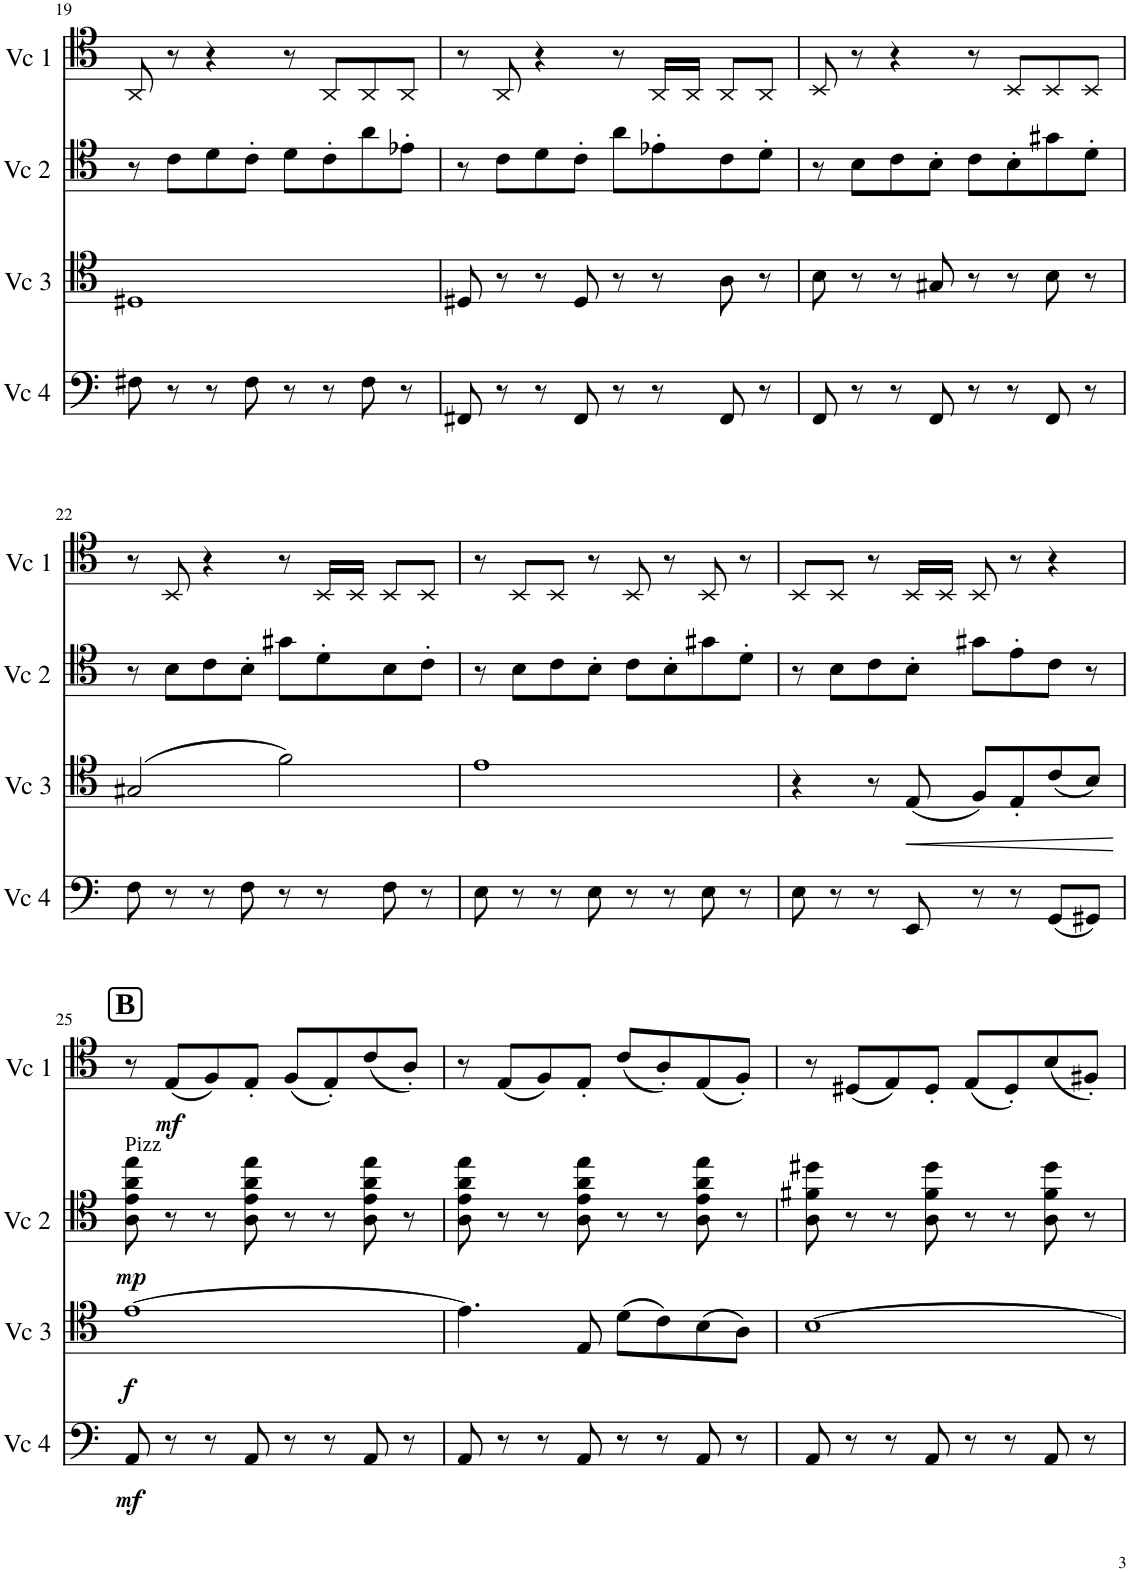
**kern	**dynam	**kern	**dynam	**kern	**dynam	**kern	**dynam
*part4	*part4	*part3	*part3	*part2	*part2	*part1	*part1
*staff4	*staff4	*staff3	*staff3	*staff2	*staff2	*staff1	*staff1
*I"Cello 4	*	*I"Cello 3	*	*I"Cello 2	*	*I"Cello 1	*
!!LO:PB:g=z
*clefF4	*	*clefC4	*	*clefC4	*	*clefC4	*
*k[]	*	*k[]	*	*k[]	*	*k[]	*
*M4/4	*	*M4/4	*	*M4/4	*	*M4/4	*
=19	=19	=19	=19	=19	=19	=19	=19
8F#X\	.	1D#X	.	8r	.	8AA/	.
8r	.	.	.	8c\L	.	8r	.
8r	.	.	.	8d\	.	4r	.
8F#\	.	.	.	8c'\J	.	.	.
8r	.	.	.	8d\L	.	8r	.
8r	.	.	.	8c'\	.	8AA/L	.
8F#\	.	.	.	8a\	.	8AA/	.
8r	.	.	.	8e-X'\J	.	8AA/J	.
=20	=20	=20	=20	=20	=20	=20	=20
8FF#X/	.	8D#X/	.	8r	.	8r	.
8r	.	8r	.	8c\L	.	8AA/	.
8r	.	8r	.	8d\	.	4r	.
8FF#/	.	8D#/	.	8c'\J	.	.	.
8r	.	8r	.	8a\L	.	8r	.
8r	.	8r	.	8e-X'\	.	16AA/LL	.
.	.	.	.	.	.	16AA/JJ	.
8FF#/	.	8A\	.	8c\	.	8AA/L	.
8r	.	8r	.	8d'\J	.	8AA/J	.
=21	=21	=21	=21	=21	=21	=21	=21
8FF/	.	8B\	.	8r	.	8BB/	.
8r	.	8r	.	8B\L	.	8r	.
8r	.	8r	.	8c\	.	4r	.
8FF/	.	8G#X/	.	8B'\J	.	.	.
8r	.	8r	.	8c\L	.	8r	.
8r	.	8r	.	8B'\	.	8BB/L	.
8FF/	.	8B\	.	8g#X\	.	8BB/	.
8r	.	8r	.	8d'\J	.	8BB/J	.
!!LO:LB:g=z
=22	=22	=22	=22	=22	=22	=22	=22
8F\	.	(2G#X/	.	8r	.	8r	.
8r	.	.	.	8B\L	.	8BB/	.
8r	.	.	.	8c\	.	4r	.
8F\	.	.	.	8B'\J	.	.	.
8r	.	2f\)	.	8g#X\L	.	8r	.
8r	.	.	.	8d'\	.	16BB/LL	.
.	.	.	.	.	.	16BB/JJ	.
8F\	.	.	.	8B\	.	8BB/L	.
8r	.	.	.	8c'\J	.	8BB/J	.
=23	=23	=23	=23	=23	=23	=23	=23
8E\	.	1e	.	8r	.	8r	.
8r	.	.	.	8B\L	.	8BB/L	.
8r	.	.	.	8c\	.	8BB/J	.
8E\	.	.	.	8B'\J	.	8r	.
8r	.	.	.	8c\L	.	8BB/	.
8r	.	.	.	8B'\	.	8r	.
8E\	.	.	.	8g#X\	.	8BB/	.
8r	.	.	.	8d'\J	.	8r	.
=24	=24	=24	=24	=24	=24	=24	=24
8E\	.	4r	.	8r	.	8BB/L	.
8r	.	.	.	8B\L	.	8BB/J	.
8r	.	8r	.	8c\	.	8r	.
!	!	!	!LO:HP:b	!	!	!	!
8EE/	.	(8E/	<	8B'\J	.	16BB/LL	.
.	.	.	.	.	.	16BB/JJ	.
8r	.	8F/L)	.	8g#X\L	.	8BB/	.
8r	.	8E'/	.	8e'\	.	8r	.
(8GG/L	.	(8c/	.	8c\J	.	4r	.
8GG#X/J)	.	8B/J)	.	8r	.	.	.
.	.	.	[	.	.	.	.
!!LO:LB:g=z
!!LO:REH:place=s1:a:B:cj:fs=14:t=B
=25	=25	=25	=25	=25	=25	=25	=25
!	!	!	!	!LO:TX:a:t=Pizz	!	!	!
!	!LO:DY:b	!	!LO:DY:b	!	!LO:DY:b	!	!
8AA/	mf	[1e	f	8A\ 8e\ 8a\ 8ee\	mp	8r	.
!	!	!	!	!	!	!	!LO:DY:b
8r	.	.	.	8r	.	(8E/L	mf
8r	.	.	.	8r	.	8F/)	.
8AA/	.	.	.	8A\ 8e\ 8a\ 8ee\	.	8E'/J	.
8r	.	.	.	8r	.	(8F/L	.
8r	.	.	.	8r	.	8E'/)	.
8AA/	.	.	.	8A\ 8e\ 8a\ 8ee\	.	(8c/	.
8r	.	.	.	8r	.	8A'/J)	.
=26	=26	=26	=26	=26	=26	=26	=26
8AA/	.	4.e\]	.	8A\ 8e\ 8a\ 8ee\	.	8r	.
8r	.	.	.	8r	.	(8E/L	.
8r	.	.	.	8r	.	8F/)	.
8AA/	.	8E/	.	8A\ 8e\ 8a\ 8ee\	.	8E'/J	.
8r	.	(8d\L	.	8r	.	(8c/L	.
8r	.	8c\)	.	8r	.	8A'/)	.
8AA/	.	(8B\	.	8A\ 8e\ 8a\ 8ee\	.	(8E/	.
8r	.	8A\J)	.	8r	.	8F'/J)	.
=27	=27	=27	=27	=27	=27	=27	=27
8AA/	.	[1B	.	8A\ 8f#X\ 8dd#X\	.	8r	.
8r	.	.	.	8r	.	(8D#X/L	.
8r	.	.	.	8r	.	8E/)	.
8AA/	.	.	.	8A\ 8f#\ 8dd#\	.	8D#'/J	.
8r	.	.	.	8r	.	(8E/L	.
8r	.	.	.	8r	.	8D#'/)	.
8AA/	.	.	.	8A\ 8f#\ 8dd#\	.	(8B/	.
8r	.	.	.	8r	.	8F#X'/J)	.
=	=	=	=	=	=	=	=
*-	*-	*-	*-	*-	*-	*-	*-
